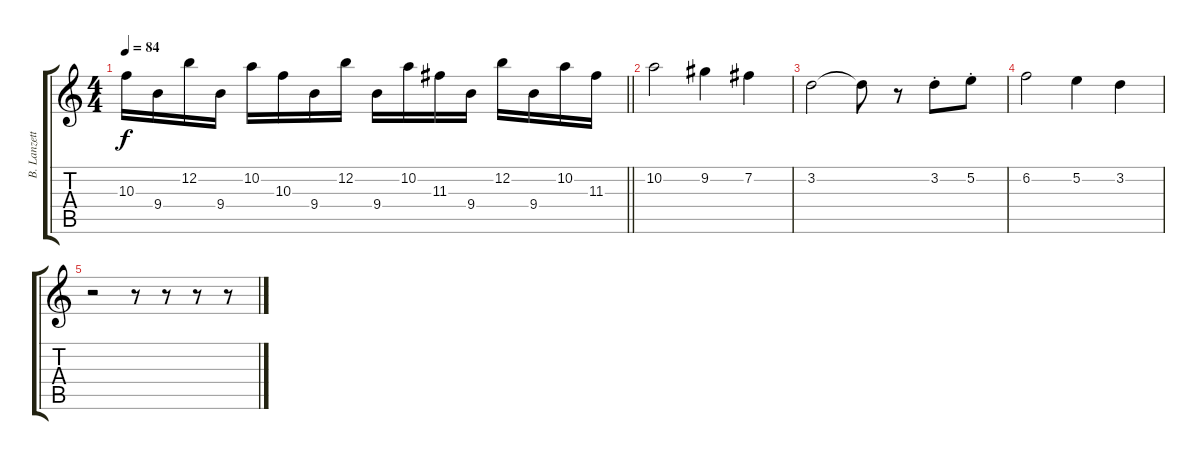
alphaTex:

\track ("B. Lanzetti - Guitar #2" "B. Lanzett") {instrument electricguitarjazz}
\staff {score tabs}
\tuning (E4 B3 G3 D3 A2 E2) {hide}
\ts (4 4)
\tempo 84
\clef g2
\barLineRight lightlight
\ks c
10.3.16{dy f} 9.4.16 12.2.16 9.4.16 10.2.16 10.3.16 9.4.16 12.2.16 9.4.16 10.2.16 11.3.16 9.4.16 12.2.16 9.4.16 10.2.16 11.3.16 |
10.2.2{instrument choiraahs} 9.2.4 7.2.4 |
3.2.2 3.2{t}.8 r.8 3.2{st}.8 5.2{st}.8 |
6.2.2 5.2.4 3.2.4 |
r.2 r.8 r.8 r.8 r.8
